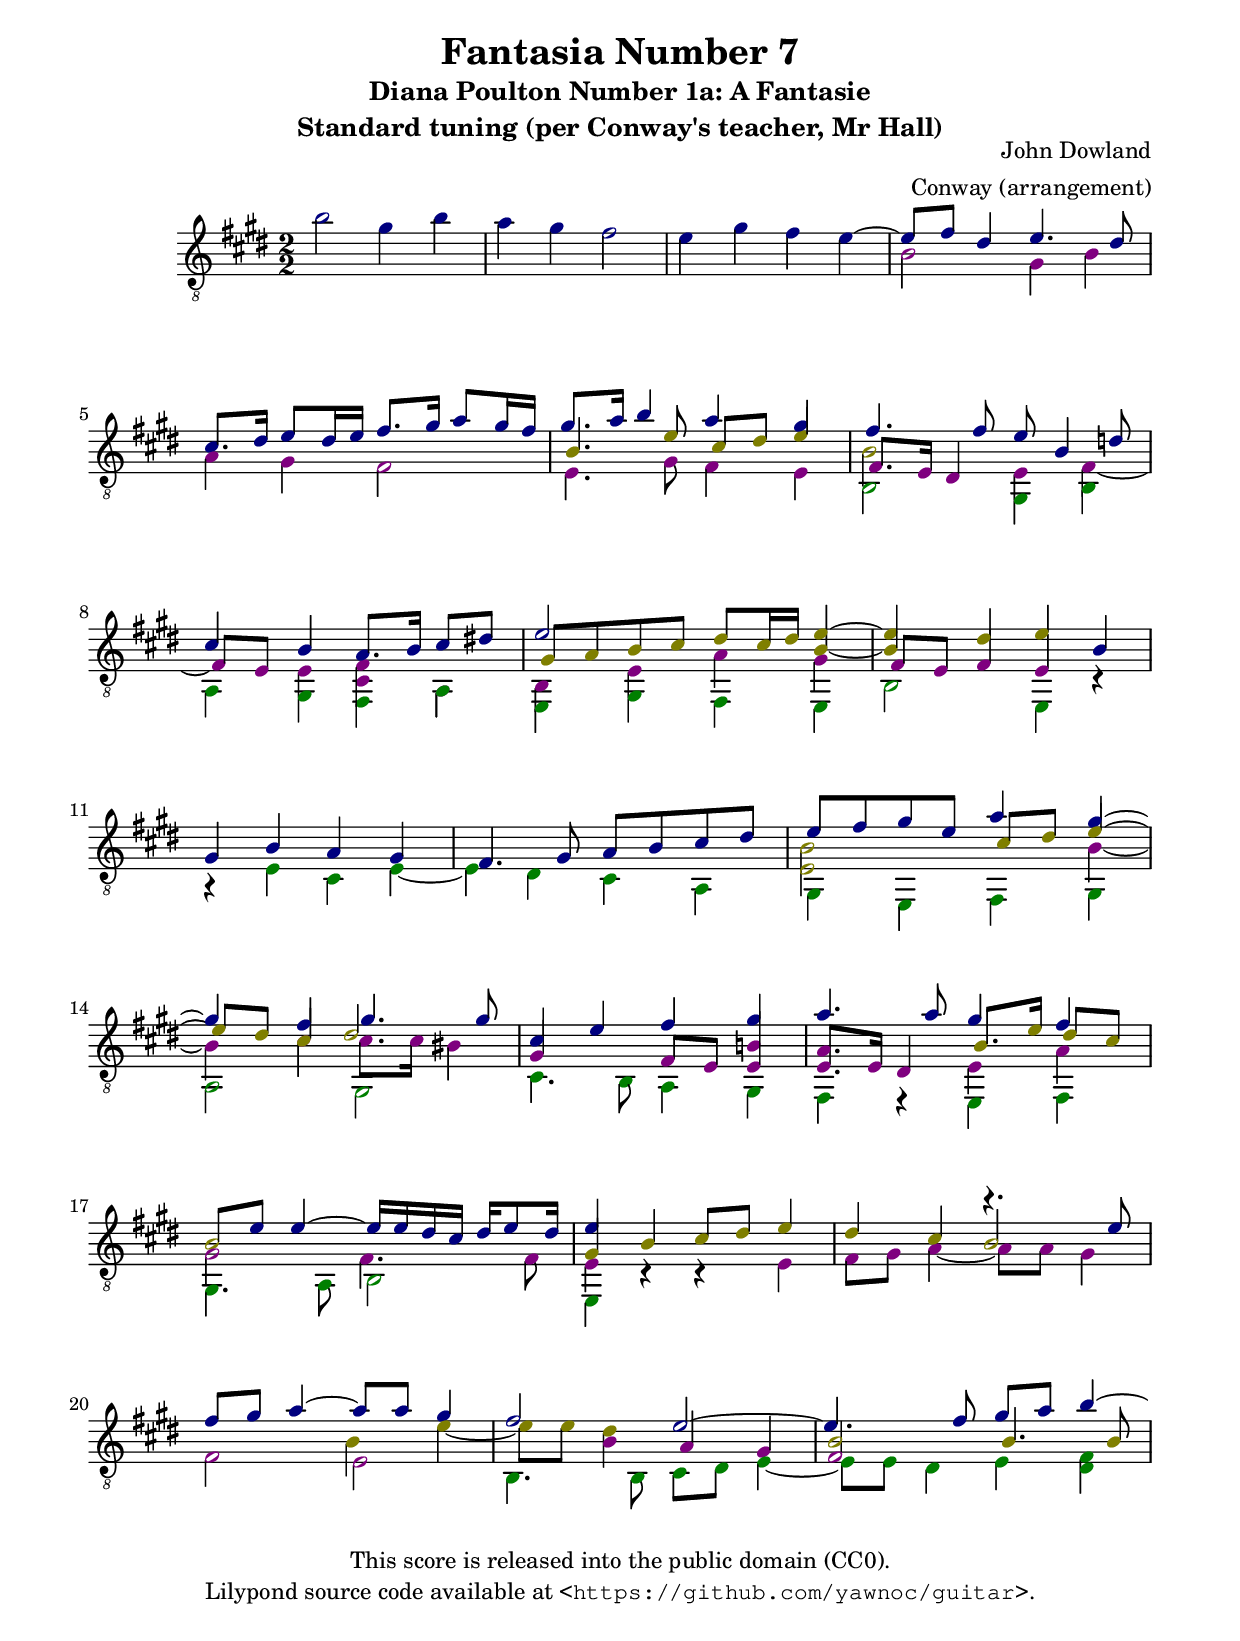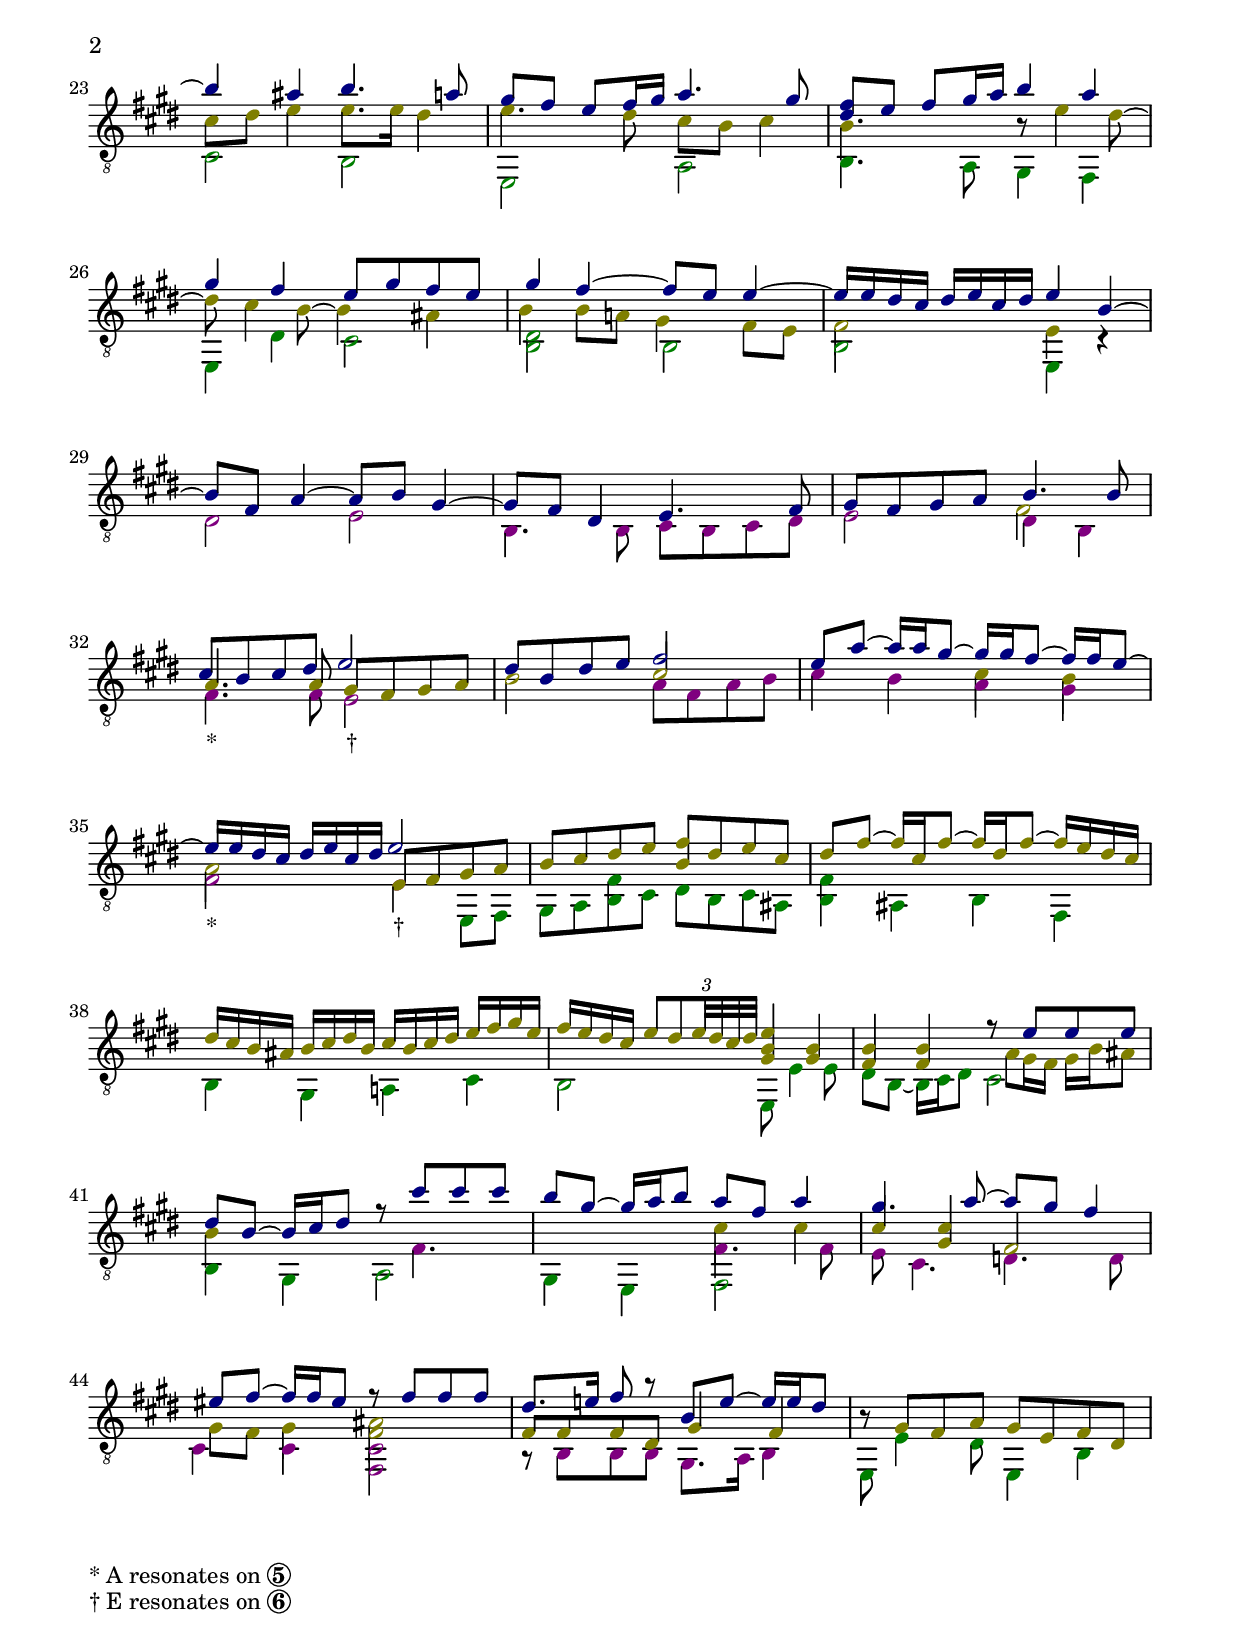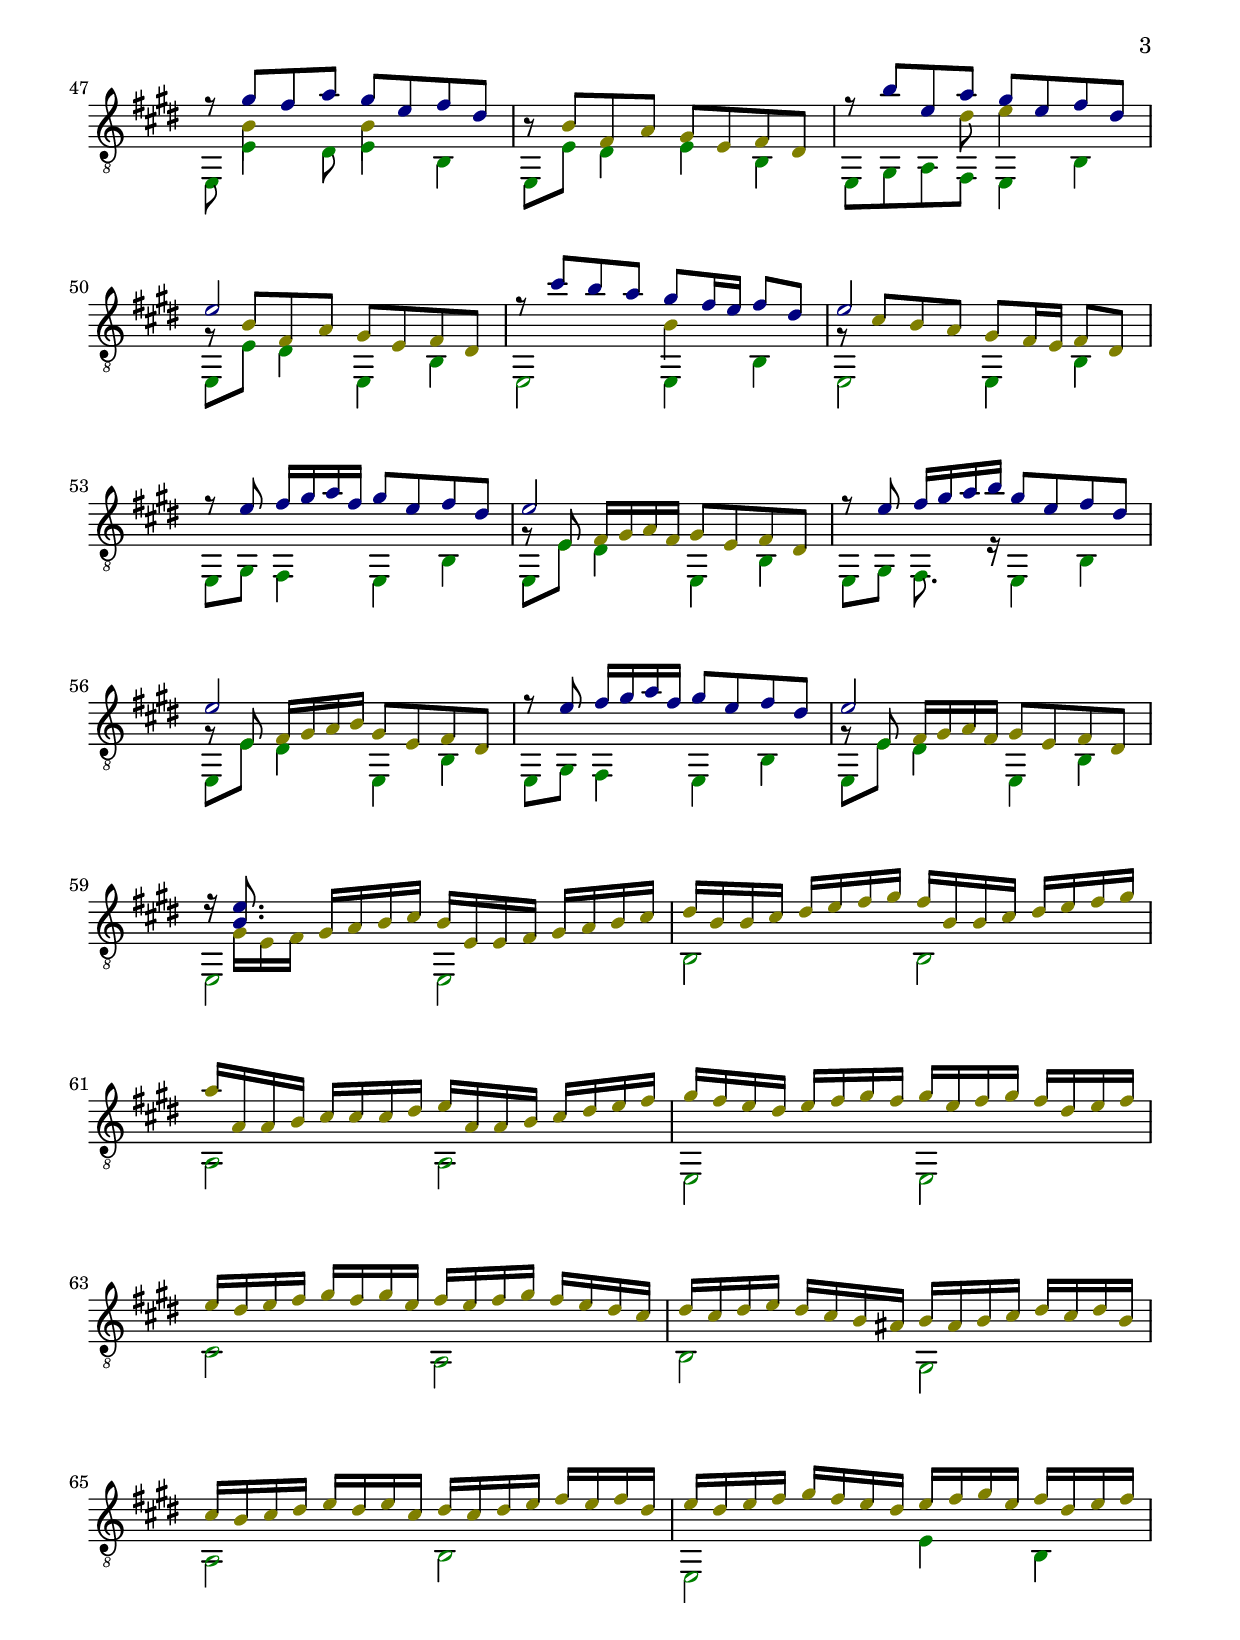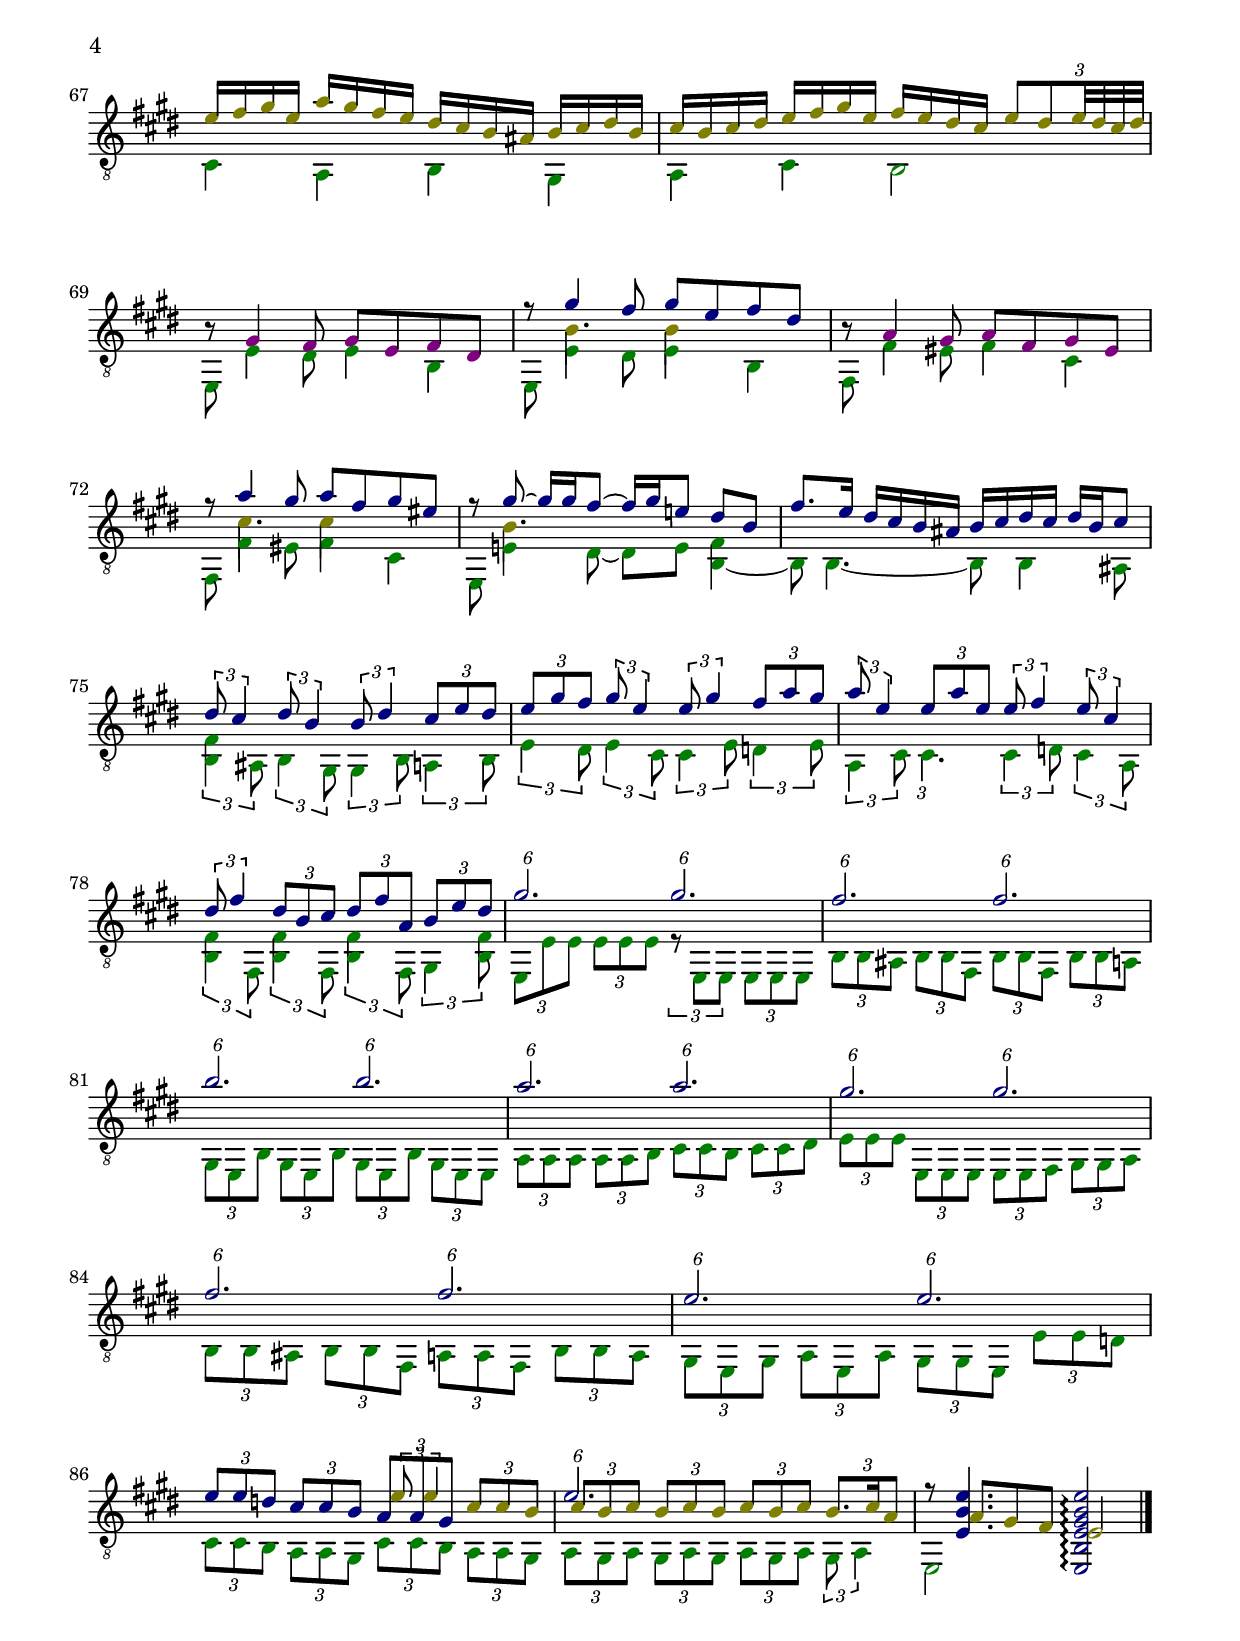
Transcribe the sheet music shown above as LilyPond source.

\version "2.18.2"


%%%%%%%%%%%%%%%%%%%%%%%%%%%%%%%%%%%%%%%%%%%%%%%%%%%%%%%%%%%%%%%%
% General
%%%%%%%%%%%%%%%%%%%%%%%%%%%%%%%%%%%%%%%%%%%%%%%%%%%%%%%%%%%%%%%%

\paper {
  top-margin = 1.5\cm
  left-margin = 1.5\cm
  right-margin = 1.5\cm
  bottom-margin = 1.5\cm
  ragged-last-bottom = ##f
  footnote-separator-markup = \markup { \vspace #1.5 }
}

globalSettings = {
  \accidentalStyle modern
  \compressFullBarRests
  \mergeDifferentlyHeadedOn
  \mergeDifferentlyDottedOn
  \numericTimeSignature
  \pointAndClickOff
  \override TextScript.extra-offset = #'(0 . 0.7)
  \override Score.FootnoteItem.annotation-line = ##f
}

origin-url = "https://github.com/yawnoc/guitar"

\header {
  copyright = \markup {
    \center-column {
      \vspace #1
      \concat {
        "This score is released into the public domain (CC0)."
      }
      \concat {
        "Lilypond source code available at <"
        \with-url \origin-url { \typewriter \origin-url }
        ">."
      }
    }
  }
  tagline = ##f
}

triplet = #(define-music-function
  (parser location music) (ly:music?)
  #{
    \tuplet 3/2 { $music }
  #}
)

tripletDuple = #(define-music-function
  (parser location music) (ly:music?)
  #{
    \tuplet 6/4 { $music }
  #}
)

overrideBeamedStemLengths = #(define-scheme-function
  (parser location lengths) (list?)
  #{
    \override Stem.details.beamed-lengths = $lengths
  #}
)
revertBeamedStemLengths = { \revert Stem.details.beamed-lengths }

overrideBeamVerticalPositions = #(define-scheme-function
  (parser location positions) (pair?)
  #{
    \override Beam.positions = $positions
  #}
)

%%%%%%%%%%%%%%%%%%%%%%%%%%%%%%%%%%%%%%%%%%%%%%%%%%%%%%%%%%%%%%%%
% Semantic bar lines
%%%%%%%%%%%%%%%%%%%%%%%%%%%%%%%%%%%%%%%%%%%%%%%%%%%%%%%%%%%%%%%%

barLineGoto = { \bar "||" }
barLineKeyChange = { \bar "||" }
barLineEnd = { \bar "|." }

%%%%%%%%%%%%%%%%%%%%%%%%%%%%%%%%%%%%%%%%%%%%%%%%%%%%%%%%%%%%%%%%
% Guitar notation
%%%%%%%%%%%%%%%%%%%%%%%%%%%%%%%%%%%%%%%%%%%%%%%%%%%%%%%%%%%%%%%%

stringNumbersAbove = { \set stringNumberOrientations = #'(up) }
stringNumbersBelow = { \set stringNumberOrientations = #'(down) }

fingeringAbove = { \set fingeringOrientations = #'(up) }
fingeringBelow = { \set fingeringOrientations = #'(down) }
fingeringAleft = { \set fingeringOrientations = #'(left) }
fingeringAright = { \set fingeringOrientations = #'(right) }

startGraceMusic = {
  <>(
  \override Fingering.font-size = -6
}
stopGraceMusic = {
  \revert Fingering.font-size
  <>)
}

overrideHorizontalShift = #(define-scheme-function
  (parser location distance) (number?)
  #{
    \override NoteColumn.force-hshift = $distance
  #}
)
revertHorizontalShift = { \revert NoteColumn.force-hshift }

barreSpan = #(define-music-function
  (parser location label offsetPair music)
  (string? (pair? (cons 0 0)) ly:music?)
  (let
    (
      (elements (extract-named-music music '(NoteEvent EventChord)))
    )
    (if
      (pair? elements)
      (let
        (
          (first-element (first elements))
          (last-element (last elements))
        )
        (set!
          (ly:music-property first-element 'articulations)
          (cons
            (make-music 'TextSpanEvent 'span-direction -1)
            (ly:music-property first-element 'articulations)
          )
        )
        (set!
          (ly:music-property last-element 'articulations)
          (cons
            (make-music 'TextSpanEvent 'span-direction 1)
            (ly:music-property last-element 'articulations)
          )
        )
      )
    )
  )
  #{
    \once \override TextSpanner.font-shape = #'upright
    \once \override TextSpanner.style = #'line
    \once \override TextSpanner.extra-offset = #offsetPair
    \once \override TextSpanner.bound-details = #`(
      (left
        (text . ,#{ \markup { \raise #-0.7 { #label \hspace #0.7 }} #})
        (Y . 0)
        (padding . -0.8)
        (attach-dir . -2)
      )
      (right
        (text . ,#{ \markup { \draw-line #'(0 . -1.3) } #}) ;; draw hook
        (Y . 0)
        (padding . -0.5)
        (attach-dir . 2)
      )
    )
    \once \override TextSpanner #'after-line-breaking = #(lambda (grob)
      (let*
        (
          (originalGrob (ly:grob-original grob))
          (splitGrobs (ly:spanner-broken-into originalGrob))
        )
        (if
          (and
            (>= (length splitGrobs) 2)
            (not (eq? (car (last-pair splitGrobs)) grob))
          )
          (begin
            (ly:grob-set-nested-property! grob
              '(bound-details right text)
              #{ \markup { \draw-line #'(0 . 0) } #} ;; suppress draw hook
            )
            (ly:grob-set-property! grob
              'extra-offset
              (cons
                (car offsetPair)
                (+ (cdr offsetPair) 0.7) ;; correction for suppressed hook
              )
            )
            (ly:grob-set-nested-property! grob
              '(bound-details right padding)
              #'-3 ;; increase spanner length
            )
          )
        )
      )
    )
    $music
  #}
)

barre = #(define-scheme-function
  (parser location label) (string?)
  #{
    \markup {
      \center-align {
        \hspace #0.7
        $label
      }
    }
  #}
)

nudgeNextBarre = #(define-scheme-function
  (parser location distance) (number?)
  #{
    \once \override TextScript.X-offset = $distance
  #}
)

position = #(define-scheme-function
  (parser location label) (string?)
  #{
    \markup {
      \center-align {
        \hspace #0.5
        $label
      }
    }
  #}
)

#(define-markup-command
  (markupString layout properties stringNumber) (markup?)
  (interpret-markup layout properties
    #{
      \markup \circle { \bold #stringNumber }
    #}
  )
)

#(define-markup-command
  (resonatesOn layout properties note stringNumber) (markup? markup?)
  (interpret-markup layout properties
    #{
      \markup { #note "resonates on" \markupString #stringNumber }
    #}
  )
)

%%%%%%%%%%%%%%%%%%%%%%%%%%%%%%%%%%%%%%%%%%%%%%%%%%%%%%%%%%%%%%%%
% Goto statements
%%%%%%%%%%%%%%%%%%%%%%%%%%%%%%%%%%%%%%%%%%%%%%%%%%%%%%%%%%%%%%%%

overrideGotoVisibility = {
  \once \override Score.RehearsalMark #'break-visibility = #'#(#t #t #f)
}

makeGotoMark = #(define-scheme-function
  (parser location label) (string?)
  #{
    \mark \markup { \small \italic $label }
  #}
)

simultaneousMarkSeparator = {
  \cadenzaOn
    s1073741824 % stupid, but works
  \cadenzaOff
}

coda = {
  \overrideGotoVisibility
  \mark \markup { \musicglyph #"scripts.coda" }
}

fine = {
  \overrideGotoVisibility
  \makeGotoMark Fine
}

dcAlCoda = {
  \overrideGotoVisibility
  \makeGotoMark "D.C. al Coda"
}

dcAlFine = {
  \overrideGotoVisibility
  \makeGotoMark "D.C. al Fine"
}

toCoda = {
  \overrideGotoVisibility
  \makeGotoMark "to Coda"
}



\header {
  title = "Fantasia Number 7"
  subtitle = \markup {
    \center-column {
      "Diana Poulton Number 1a: A Fantasie"
      "Standard tuning (per Conway's teacher, Mr Hall)"
    }
  }
  composer = "John Dowland"
  arranger = "Conway (arrangement)"
}


initialSignatures = {
  \clef "treble_8"
  \key e \major
  \time 2/2
  \set Timing.beamExceptions = #'()
  \set Timing.baseMoment = #(ly:make-moment 1/4)
  \set Timing.beatStructure = #'(1 1 1 1)
  \set Timing.beamExceptions = #'(
    (
      end
        .
      (
        ((1 . 8) . (4 4)) ;; quavers by fours
        ((1 . 12) . (3 3 3 3)) ;; anything shorter by beat
      )
    )
  )
}


highVoiceMusic = {
  
  \override NoteHead.color = #darkblue
  
  % Main theme high
  \barNumberCheck #1
  \relative c'' {
    \stemDown
    b2 gis4 b |
    a gis fis2 |
    e4 gis fis e~ |
    \stemUp
    e8 fis dis4 e4. dis8 |
    cis8. dis16 e8 dis16 e fis8. gis16 a8 gis16 fis |
    gis8. a16 b4 a gis |
    \once \overrideHorizontalShift #0.3 fis4. fis8 e8 b4 d8 |
    cis4 b a8. b16 cis8 dis |
    e2 s2 |
    s2 s4
  }
  
  % Main theme low
  \barNumberCheck #10
  \relative c' {
    b4 |
    gis b a gis |
    fis4. gis8 a b cis dis |
    e fis gis e a4 gis~ |
    gis
      \shiftOn
        \once \overrideHorizontalShift #0
        fis
      \shiftOff
      \once \overrideHorizontalShift #0.45 gis4. gis8 |
    cis,4 e fis gis |
    a4. a8 gis4 fis |
    b,8 e e4~ e16 e dis cis dis16 e8 dis16 |
    e4
  }
  
  % Tee-tee taa high
  \barNumberCheck #18
  \relative c'' {
    s4 s2 |
    s2 c4.\rest e,8 |
    fis8 gis a4~ a8 a gis4 |
    fis2 e2~ |
    \once \overrideHorizontalShift #-0.25 e4. fis8 gis8 a b4~ |
    b ais b4. a8 |
    gis8 fis e8 fis16 gis a4. gis8 |
    <fis dis>8 e fis8 gis16 a b4 a |
    gis fis e8 gis fis e |
    gis4 fis~ fis8 e e4~ |
    e16 e dis cis dis e cis dis e4
  }
  
  % Tee-tee taa low
  \barNumberCheck #28
  \relative c' {
    b4~ |
    b8 fis a4~ a8 b gis4~ |
    gis8 fis dis4 e4. fis8 |
    gis fis gis a b4. b8 |
    \shiftOn
    \overrideHorizontalShift #-0.45 cis b cis dis e2 |
    \revertHorizontalShift
    dis8 b dis e \once \overrideHorizontalShift #0 fis2 |
    \shiftOff
    e8 a~ a16 a gis8~ gis16 gis fis8~ fis16 fis e8~ |
    e16 e dis cis dis e cis dis
      \shiftOn
        \once \overrideHorizontalShift #-0.3 e2 |
      \shiftOff
  }
  
  % Ascending scale
  \barNumberCheck #36
  {
    s1 * 3 |
    s2
  }
  
  % Tee-tee-tee
  \barNumberCheck #39
  \relative c' {
    s2 |
    s2 r8 e e e |
    dis b~ b16 cis dis8 r8 cis' cis cis |
    b8 gis~ gis16 a b8 a8 fis a4 |
    gis4. a8~ a gis fis4 |
    eis8 fis~ fis16 fis eis8 r8 fis fis fis |
    dis8. e16 fis8 r b,8 e~ e16 e dis8 |
  }
  
  % Majestic theme
  \barNumberCheck #46
  \relative c'' {
    s1 |
    r8 gis fis a gis e fis dis |
    s1 |
    r8 b' e, a gis e fis dis |
    e2 s2 |
    r8 cis' b a gis8 fis16 e fis8 dis |
    e2 s2 |
    r8 e fis16 gis a fis gis8 e fis dis |
    e2 s2 |
    r8 e fis16 gis a b gis8 e fis dis |
    e2 s2 |
    r8 e fis16 gis a fis gis8 e fis dis |
    e2 s2 |
  }
  
  % Scale runs
  \barNumberCheck #59
  \relative c' {
    r16 <e b>8. s4 s2 |
    s1 * 9 |
  }
  
  % Majestic interlude
  \barNumberCheck #69
  \relative c'' {
    s1 |
    r8 gis4 fis8 gis e fis dis |
    s1 |
    r8 a'4 gis8 a fis gis eis |
    r8 gis~ gis16 gis fis8~ fis16 gis e8 dis b |
    fis'8. e16 dis cis b ais
      b16 cis dis cis dis b cis8 |
  }
  
  % Triple runs
  \barNumberCheck #75
  \relative c' {
    \triplet { dis8 cis4 } \triplet { dis8 b4 }
      \triplet { b8 dis4 } \triplet { cis8 e dis } |
    \triplet { e8 gis fis } \triplet { gis8 e4 }
      \triplet { e8 gis4 } \triplet { fis8 a gis } |
    \triplet { a8 e4 } \triplet { e8 a e }
      \triplet { e8 fis4 } \triplet { e8 cis4 } |
    \triplet { dis8 fis4 } \triplet { dis8 b cis }
      \triplet { dis8 fis a, } \triplet { b e dis } |
    \tripletDuple { gis2. } \tripletDuple { gis } |
    \tripletDuple { fis } \tripletDuple { fis } |
    \tripletDuple { b } \tripletDuple { b } |
    \tripletDuple { a } \tripletDuple { a } |
    \tripletDuple { gis } \tripletDuple { gis } |
    \tripletDuple { fis } \tripletDuple { fis } |
    \tripletDuple { e } \tripletDuple { e } |
    \triplet { e8 e d } \triplet { cis cis b }
      \triplet { a a gis } s4 |
    \tripletDuple { e'2. } s2 |
  }
  
  % Finishing chords
  \barNumberCheck #88
  \relative c {
    r8 <e b' e>4.
      <e, b' e gis b e>2 \arpeggio
      \barLineEnd
  }
  
}


lowVoiceMusic = {
  
  \override NoteHead.color = #darkgreen
  
  % Main theme high
  \barNumberCheck #1
  \relative c {
    s1 * 6 |
    b2 gis4 b |
    a gis fis a |
    e gis fis e |
    b'2 e,4
  }
  
  % Main theme low
  \barNumberCheck #10
  \relative c {
    r4 |
    r4 e cis e~ |
    e dis cis a |
    gis e fis gis |
    a2 gis |
    cis4. b8 a4 gis |
    fis r e fis |
    \shiftOn
    \overrideHorizontalShift #0
      gis4.
    \shiftOff
      a8 b2 |
    e,4
  }
  
  % Tee-tee taa high
  \barNumberCheck #18
  \relative c {
    s4 s4 s4 |
    s1 * 2 |
    b4. b8 cis8 dis e4~ |
    \once \overrideHorizontalShift #1 e8 e dis4 e4 <dis fis> |
    cis2 b |
    e, a |
    b4. a8 gis4 fis |
    e dis' cis2 |
    <b dis> b |
    b e,4
  }
  
  % Tee-tee taa low
  \barNumberCheck #28
  \relative c {
    r4 |
    s1 * 6 |
    s2
  }
  
  % Ascending scale
  \barNumberCheck #35
  \relative c, {
    s4 e8 fis |
    gis a <b fis'> cis dis b cis ais |
    <b fis'>4 ais b fis |
    b gis a cis |
    b2
  }
  
  % Tee-tee-tee
  \barNumberCheck #39
  \relative c, {
    e8 e'4 e8 |
    dis8 b~ b16 cis dis8 cis2 |
    b4 gis a2 |
    gis4 e fis2 |
    s1 * 3 |
  }
  
  % Majestic theme
  \barNumberCheck #46
  \relative c, {
    e8 e'4 dis8 e,4 b' |
    e,8 e'4 dis8 e4 b |
    e,8 e' dis4 e b |
    e,8 gis a fis e4 b' |
    e,8 e' dis4 e, b' |
    e,2 e4 b' |
    e,2 e4 b' |
    e,8 gis fis4 e b' |
    e,8 e' dis4 e, b' |
    e,8[ gis] fis8. r16 e4 b' |
    e,8 e' dis4 e, b' |
    e,8 gis fis4 e b' |
    e,8 e' dis4 e, b' |
  }
  
  % Scale runs
  \barNumberCheck #59
  \relative c, {
    e2 e |
    b' b |
    a a |
    e e |
    cis' a |
    b gis |
    a b |
    e, e'4 b |
    cis a b gis |
    a cis b2 |
  }
  
  % Majestic interlude
  \barNumberCheck #69
  \relative c, {
    e8 e'4 dis8 e4 b |
    e,8 e'4 dis8 e4 b |
    fis8 fis'4 eis8 fis4 cis |
    fis,8 fis'4 eis8 fis4 cis |
    e,8 e'4 dis8~ dis e <b~ fis'>4 |
    b8 b4.~ b8 b4 ais8 |
  }
  
  % Triple runs
  \barNumberCheck #75
  \relative c {
    \triplet { <b fis'>4 ais8 } \triplet { b4 gis8 }
      \triplet { gis4 b8 } \triplet { a4 b8 } |
    \triplet { e4 dis8 } \triplet { e4 cis8 }
      \triplet { cis4 e8 } \triplet { d4 e8 } |
    \triplet { a,4 cis8 } \triplet { cis4. }
      \triplet { cis4 d8 } \triplet { cis4 a8 } |
    \triplet { <b fis'>4 fis8 } \triplet { <b fis'>4 fis8 }
      \triplet { <b fis'>4 fis8 } \triplet { gis4 <b fis'>8 } |
    \triplet { e,8 e' e } \triplet { e e e }
      \triplet { r e, e } \triplet { e e e } |
    \triplet { b' b ais } \triplet { b b fis }
      \triplet { b b fis } \triplet { b b a } |
    \triplet { gis e b' } \triplet { gis e b' }
      \triplet { gis e b' } \triplet { gis e e } |
    \triplet { a a a } \triplet { a a b }
      \triplet { cis cis b } \triplet { cis cis dis } |
    \triplet { e e e } \triplet { e, e e }
      \triplet { e e fis } \triplet { gis gis a } |
    \triplet { b b ais } \triplet { b b fis }
      \triplet { a a fis } \triplet { b b a } |
    \triplet { gis e gis } \triplet { a e a }
      \triplet { gis gis e } \triplet { e' e d } |
    \triplet { cis cis b } \triplet { a a gis }
      \triplet { cis cis b } \triplet { a a gis } |
    \triplet { a gis a } \triplet { gis a gis }
      \triplet { a gis a } \triplet { gis8 a4 } |
  }
  
  % Finishing chords
  \barNumberCheck #88
  \relative c, {
    e2 s2 |
  }
  
}


upperMiddleVoiceMusic = {
  
  \override NoteHead.color = #darkyellow
  
  % Main theme high
  \barNumberCheck #1
  \relative c' {
    s1 * 5 |
    \once \overrideHorizontalShift #0.4 b4. e8
      cis8 dis
      \once \overrideHorizontalShift #0 e4 |
    \stemDown
    \once \overrideHorizontalShift #0 b2 s2 |
    \stemUp
    s1 |
    gis8 a b cis dis8 cis16 \shiftOff dis <e~ b_~>4 |
    <e b> dis e
    \shiftOn
  }
  
  % Main theme low
  \barNumberCheck #10
  \relative c' {
    s4 |
    s1 * 2 |
    \stemDown
    <b e,>2
    \stemUp
      cis8 dis \once \overrideHorizontalShift #0 e4~ |
    e8 dis
      \shiftOff cis4 \shiftOn
      \once \overrideHorizontalShift #-0.75 dis2 |
    s1 |
    s2 \stemUp b8. e16 dis8 cis |
      \shiftOff
      \stemDown
        \once \hide Stem b2
      \stemUp
      \shiftOn
      s2 |
    \once \overrideHorizontalShift #0 gis4
  }
  
  % Tee-tee taa high
  \barNumberCheck #18
  \relative c' {
    b4 cis8 dis e4 |
    dis4 cis b2 |
    \stemDown
    s2 b4 e_~ |
    \once \overrideHorizontalShift #0.9 e8 e
      \once \overrideHorizontalShift #0 dis4 s2 |
    \once \overrideHorizontalShift #0
    \once \hide Stem
      b2
    \stemUp
      b4. b8 |
    \stemDown
    \overrideHorizontalShift #0
    cis8 dis e4 e8. e16 dis4 |
    e4. dis8
      \once \overrideBeamVerticalPositions #'(-2.4 . -2.6) cis8 b
      cis4 |
    b4. s8 b8\rest e4 dis8~ |
    dis8 cis4 b8~
    \revertHorizontalShift
      b4 ais |
    b4 b8 a gis4 fis8 e |
    \overrideHorizontalShift #0
    fis2 e4
    \revertHorizontalShift
    \stemUp
  }
  
  % Tee-tee taa low
  \barNumberCheck #28
  \relative c {
    s4 |
    s1 * 2 |
    s2 \stemDown fis2 \stemUp |
    \shiftOff
    \footnote "*" #'(0 . -4) \markup { "*" \resonatesOn A 5 }
    a4. a8 gis fis gis a |
    \stemDown b2 \stemUp cis |
    \shiftOn
    s2
      \stemDown
      \overrideHorizontalShift #0
      cis4 b |
    \footnote "*" #'(0 . -4) \markup { }
    a2
      \stemUp
      \revertHorizontalShift
  }
  
  % Ascending scale
  \barNumberCheck #35
  \relative c {
    \shiftOff
    e8 fis gis a |
    b cis dis e <fis b,> dis e cis |
    dis fis~ fis16 cis fis8~ fis16 dis fis8~ fis16 e dis cis |
    dis cis b ais b cis dis b cis b cis dis e fis gis e |
    fis e dis cis \triplet { e8 dis e32 dis cis dis } <e b gis>4
    \shiftOn
  }
  
  % Tee-tee-tee
  \barNumberCheck #39
  \relative c' {
    <b gis>4 |
    <b fis> <b fis>
      \stemDown
      \once \overrideHorizontalShift #1.3
      a8 gis16 fis gis16 b ais8 |
    \once \overrideHorizontalShift #0 b4 s4 s2 |
    s2
      \overrideHorizontalShift #0
      \shiftOnn cis4
      \shiftOn cis |
      \stemUp
    cis <cis gis> fis,2 |
    \shiftOff
    \stemDown
    gis8 fis gis4 <ais fis>2 |
    \stemUp
    \shiftOn
    \once \overrideBeamVerticalPositions #'(0 . 0)
    fis8 fis fis dis
      \revertHorizontalShift
      gis4 fis |
  }
  
  % Majestic theme
  \barNumberCheck #46
  \relative c' {
    b8\rest gis fis a gis e fis dis |
    \overrideHorizontalShift #0
    \stemDown s8 b'4 s8 b4 s4 \stemUp |
    \revertHorizontalShift
    b8\rest b8 fis a gis e fis dis |
    \overrideHorizontalShift #0
    \stemDown s4. dis'8 e4 s4 \stemUp |
    \revertHorizontalShift
    g,8\rest b8 fis a gis e fis dis |
    s2
      \stemDown
        \once \overrideHorizontalShift #0 b'4
      \stemUp
      s4 |
    g8\rest cis b a gis8 fis16 e fis8 dis |
    s1 |
    g8\rest e fis16 gis a fis gis8 e fis dis |
    s1 |
    g8\rest e fis16 gis a b gis8 e fis dis |
    s1 |
    g8\rest e fis16 gis a fis gis8 e fis dis |
  }
  
  % Scale runs
  \barNumberCheck #59
  \relative c' {
    s16 \stemDown gis e fis \stemUp gis a b cis
      b e, e fis gis a b cis |
    dis b b cis dis e fis gis
      fis b, b cis dis e fis gis |
    a a, a b cis cis cis dis
      e a, a b cis dis e fis |
    gis fis e dis e fis gis fis
      gis e fis gis fis dis e fis |
    e dis e fis gis fis gis e
      fis e fis gis fis e dis cis |
    dis cis dis e dis cis b ais
      b ais b cis dis cis dis b |
    cis b cis dis e dis e cis
      dis cis dis e fis e fis dis |
    e dis e fis gis fis e dis
      e fis gis e
      fis dis e fis |
    e fis gis e
      a gis fis e
      dis cis b ais
      b cis dis b |
    cis b cis dis
      e fis gis e
      fis e dis cis
      \triplet { e8 dis e32 dis cis dis } |
  }
  
  % Majestic interlude
  \barNumberCheck #69
  \relative c' {
    \overrideHorizontalShift #0
    \stemDown
    s1 |
    s8 b4. b4 s4 |
    s1 |
    s8 cis4. cis4 s4 |
    s8 b4. s2 |
    s1 |
    \stemUp
    \revertHorizontalShift
  }
  
  % Triple runs
  \barNumberCheck #75
  \relative c' {
    s1 * 11 |
    s2 \triplet { e8 e4 } \triplet { cis8 cis b } |
    \triplet { cis b cis } \triplet { b cis b }
      \triplet { cis b cis } \triplet { b8. cis16 a8 } |
  }
  
  % Finishing chords
  \barNumberCheck #88
  \relative c' {
    s8 a gis fis e2 |
  }
  
}


lowerMiddleVoiceMusic = {
  
  \override NoteHead.color = #darkmagenta
  
  % Main theme high
  \barNumberCheck #1
  \relative c' {
    s1 * 3 |
    \shiftOff
    b2 gis4 b |
    a gis fis2 |
    \once \overrideHorizontalShift #0.3 e4. gis8 fis4 e |
    \shiftOn
    \stemUp
    \overrideBeamedStemLengths #'(3)
    fis8. e16 dis4 \stemDown
    \revertBeamedStemLengths
      \overrideHorizontalShift #0 e4 fis~ |
      \revertHorizontalShift
    \stemUp
    fis8 e \stemDown
      \overrideHorizontalShift #0 e4 <cis fis>4 a |
    b e a gis |
      \revertHorizontalShift
    \stemUp
    fis8 e
      \overrideHorizontalShift #0 fis4 e
      \revertHorizontalShift
    \stemDown
  }
  
  % Main theme low
  \barNumberCheck #10
  \relative c {
    s4 |
    s1 * 2 |
    s2 s4 \overrideHorizontalShift #0 b'4~ |
    b \revertHorizontalShift
      \shiftOff cis \shiftOn
      \once \overrideHorizontalShift #0.3
        cis8. cis16
      bis4 |
    \stemUp
    \once \overrideHorizontalShift #0 gis4 s4
      \once \overrideHorizontalShift #0 fis8 e
      \once \overrideHorizontalShift #0 <e b'>4 |
    \once \overrideHorizontalShift #0 <e a>8. e16 dis4
      \stemDown
      \overrideHorizontalShift #0 e4 a |
      \revertHorizontalShift
    \shiftOnn
      \once \overrideHorizontalShift #0 gis2
    \shiftOn
      fis4. fis8 |
    \once \overrideHorizontalShift #0 e4
  }
  
  % Tee-tee taa high
  \barNumberCheck #18
  \relative c {
    \shiftOff
    r4 r e |
    fis8 gis a4~ a8 a gis4 |
    fis2 e |
    \shiftOn
    \stemUp
    s4
      \once \overrideHorizontalShift #0
      \once \hide Stem
        b'
      a gis |
    \once \overrideHorizontalShift #0 fis2 s2 |
    \stemDown
    s1 * 5 |
    s2 s4
  }
  
  % Tee-tee taa low
  \barNumberCheck #28
  \relative c {
    s4 |
    \shiftOff
    dis2 e |
    b4. b8 cis b cis dis |
    e2 dis4 b |
    fis'4. fis8
      \footnote "†" #'(0 . -2.5) \markup { "†" \resonatesOn E 6 }
      e2 |
    s2 a8 fis a b |
    cis4 b a gis |
    fis2
      \footnote "†" #'(0 . -2.5) \markup { }
      e4
    \shiftOn
  }
  
  % Ascending scale
  \barNumberCheck #35
  {
    s4 |
    s1 * 3 |
    s2
  }
  
  % Tee-tee-tee
  \barNumberCheck #39
  \relative c {
    s2 |
    s1 |
    s2 s8 fis4. |
    s2 \once \overrideHorizontalShift #0 fis4. fis8 |
    e8 cis4. d4. d8 |
    \once \overrideHorizontalShift #-1.3 cis4
    \overrideHorizontalShift #0
    cis <cis fis,>2 |
    \revertHorizontalShift
    r8 b b b gis8. a16 b4 |
  }
  
  % Majestic theme
  \barNumberCheck #46
  {
    s1 * 13 |
  }
  
  % Scale runs
  \barNumberCheck #59
  {
    s1 * 10 |
  }
  
  % Majestic interlude
  \barNumberCheck #69
  \relative c' {
    \stemUp
    b8\rest gis4 fis8 gis e fis dis |
    s1 |
    b'8\rest a4 gis8 a fis gis eis |
    s1 * 3 |
    \stemDown
  }
  
}


allMusic = {
  \new Staff \with {
    midiInstrument = #"acoustic guitar (nylon)"
  }
  \globalSettings
  \initialSignatures
  <<
    << \highVoiceMusic >>
      \\
    << \lowVoiceMusic >>
      \\
    << \upperMiddleVoiceMusic >>
      \\
    << \lowerMiddleVoiceMusic >>
  >>
}


\score {
  \allMusic
}

\score {
  \allMusic
  \midi { }
}
